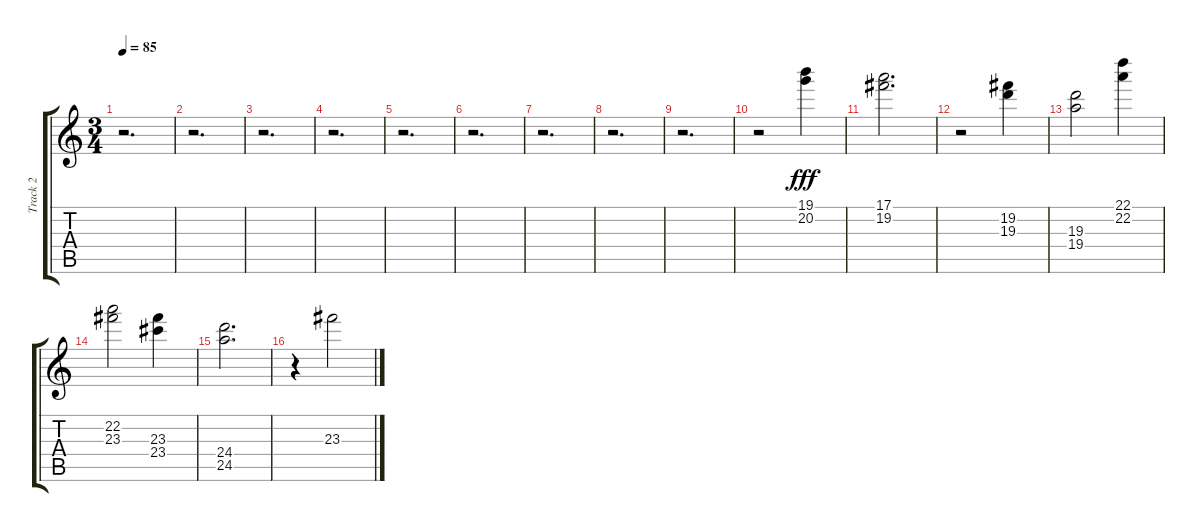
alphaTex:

\track ("Track 2" "Track 2") {instrument electricguitarjazz}
\staff {score tabs}
\tuning (E4 B3 G3 D3 A2 E2) {hide}
\ts (3 4)
\tempo 85
\clef g2
\ks c
r.2{d dy fff} |
r.2{d} |
r.2{d} |
r.2{d} |
r.2{d} |
r.2{d} |
r.2{d} |
r.2{d} |
r.2{d} |
r.2 (19.1 20.2).4 |
(17.1 19.2).2{d} |
r.2 (19.2 19.3).4 |
(19.3 19.4).2 (22.1 22.2).4 |
(22.2 23.3).2 (23.3 23.4).4 |
(24.4 24.5).2{d} |
r.4 23.3.2
